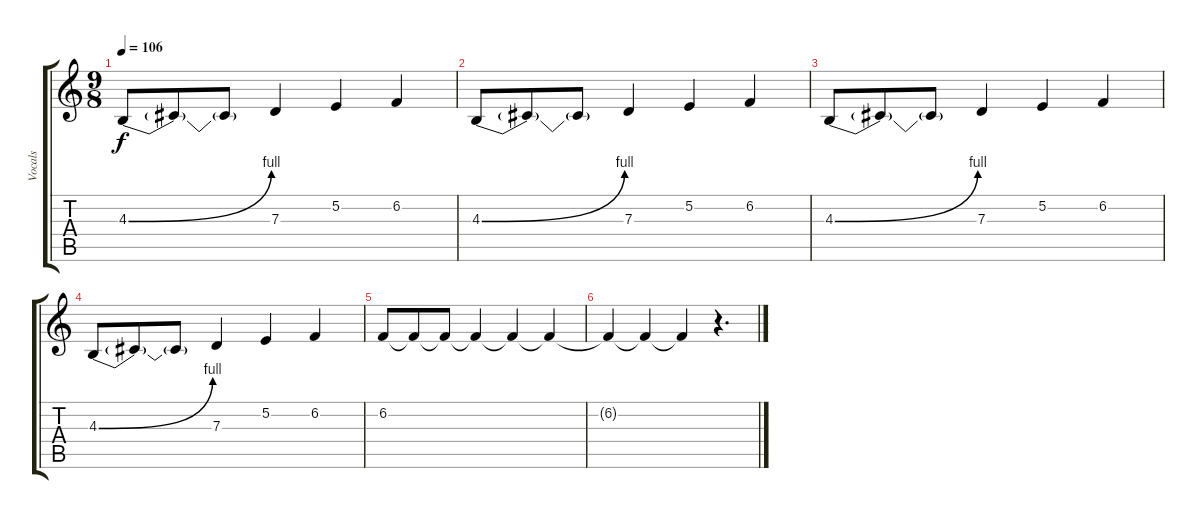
\track ("Vocals" "Vocals") {instrument sopranosax}
\staff {score tabs}
\tuning (E4 B3 G3 D3 A2 D2) {hide}
\ts (9 8)
\tempo 106
\clef g2
\ks c
4.3{be (bend 0 0 60 4)}.8{dy f} 4.3{t}.8 4.3{t}.8 7.3.4 5.2.4 6.2.4 |
4.3{be (bend 0 0 60 4)}.8 4.3{t}.8 4.3{t}.8 7.3.4 5.2.4 6.2.4 |
4.3{be (bend 0 0 60 4)}.8 4.3{t}.8 4.3{t}.8 7.3.4 5.2.4 6.2.4 |
4.3{be (bend 0 0 60 4)}.8 4.3{t}.8 4.3{t}.8 7.3.4 5.2.4 6.2.4 |
6.2.8 6.2{t}.8 6.2{t}.8 6.2{t}.4 6.2{t}.4 6.2{t}.4 |
6.2{t}.4 6.2{t}.4 6.2{t}.4 r.4{d}
